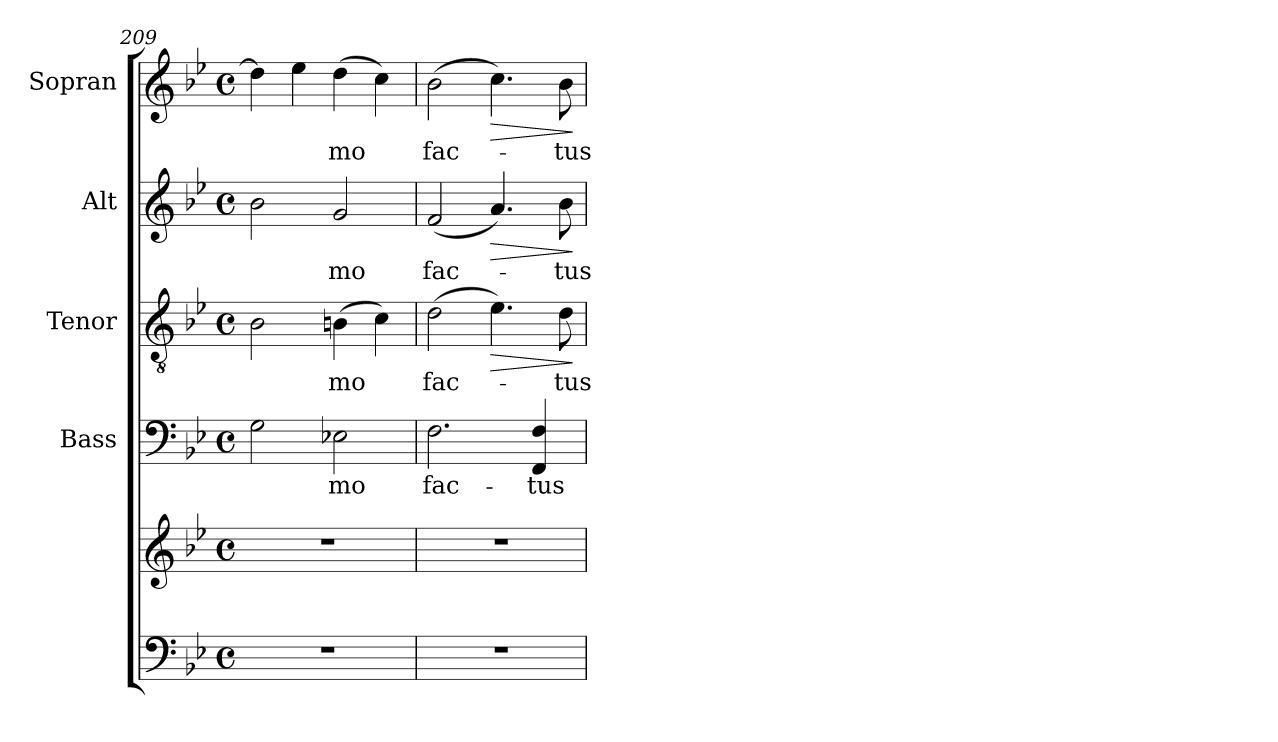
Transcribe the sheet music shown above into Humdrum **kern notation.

**kern	**kern	**kern	**text	**kern	**text	**dynam	**kern	**text	**dynam	**kern	**text	**dynam
*part5	*part5	*part4	*part4	*part3	*part3	*part3	*part2	*part2	*part2	*part1	*part1	*part1
*staff6	*staff5	*staff4	*staff4	*staff3	*staff3	*staff3	*staff2	*staff2	*staff2	*staff1	*staff1	*staff1
*	*	*I"Bass	*	*I"Tenor	*	*	*I"Alt	*	*	*I"Sopran	*	*
*	*	*I'B.	*	*I'T.	*	*	*I'A.	*	*	*I'S.	*	*
*clefF4	*clefG2	*clefF4	*	*clefGv2	*	*	*clefG2	*	*	*clefG2	*	*
*k[b-e-]	*k[b-e-]	*k[b-e-]	*	*k[b-e-]	*	*	*k[b-e-]	*	*	*k[b-e-]	*	*
*B-:	*B-:	*B-:	*	*B-:	*	*	*B-:	*	*	*B-:	*	*
*M4/4	*M4/4	*M4/4	*	*M4/4	*	*	*M4/4	*	*	*M4/4	*	*
*met(c)	*met(c)	*met(c)	*	*met(c)	*	*	*met(c)	*	*	*met(c)	*	*
=209	=209	=209	=209	=209	=209	=209	=209	=209	=209	=209	=209	=209
1r	1r	2G\	.	2B-\	.	.	2b-\	.	.	4dd\]	.	.
.	.	.	.	.	.	.	.	.	.	4ee-\	.	.
!	!	!	!LO:LY:b	!	!LO:LY:b	!	!	!LO:LY:b	!	!	!LO:LY:b	!
.	.	2E-X\	-mo	(>4Bn\	-mo	.	2g/	-mo	.	(>4dd\	-mo	.
.	.	.	.	4c\)	.	.	.	.	.	4cc\)	.	.
!!LO:LB:g=z
=210	=210	=210	=210	=210	=210	=210	=210	=210	=210	=210	=210	=210
!	!	!	!LO:LY:b	!	!LO:LY:b	!	!	!LO:LY:b	!	!	!LO:LY:b	!
1r	1r	2.F\	fac-	(>2d\	fac-	.	(<2f/	fac-	.	(>2b-\	fac-	.
!	!	!	!	!	!	!LO:HP:b	!	!	!LO:HP:b	!	!	!LO:HP:b
.	.	.	.	4.e-\)	.	>	4.a/)	.	>	4.cc\)	.	>
!	!	!	!LO:LY:b	!	!	!	!	!	!	!	!	!
.	.	4FF/ 4F/	-tus	.	.	.	.	.	.	.	.	.
!	!	!	!	!	!LO:LY:b	!	!	!LO:LY:b	!	!	!LO:LY:b	!
.	.	.	.	8d\	-tus	.	8b-\	-tus	.	8b-\	-tus	.
.	.	.	.	.	.	]	.	.	]	.	.	]
=	=	=	=	=	=	=	=	=	=	=	=	=
*-	*-	*-	*-	*-	*-	*-	*-	*-	*-	*-	*-	*-
